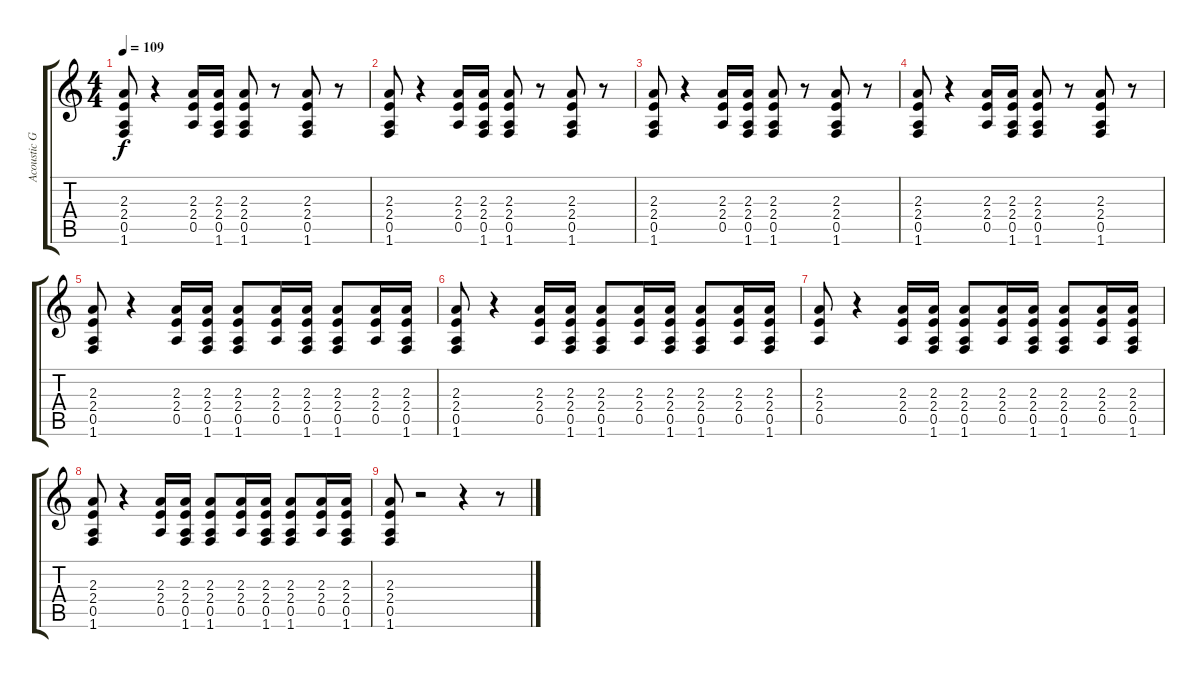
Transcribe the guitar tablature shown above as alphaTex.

\track ("Acoustic Guitar" "Acoustic G") {instrument acousticguitarnylon}
\staff {score tabs}
\tuning (E4 B3 G3 D3 A2 E2) {hide}
\ts (4 4)
\tempo 109
\clef g2
\ks c
(2.3 2.4 0.5 1.6).8{dy f} r.4 (2.3 2.4 0.5).16 (2.3 2.4 0.5 1.6).16 (2.3 2.4 0.5 1.6).8 r.8 (2.3 2.4 0.5 1.6).8 r.8 |
(2.3 2.4 0.5 1.6).8 r.4 (2.3 2.4 0.5).16 (2.3 2.4 0.5 1.6).16 (2.3 2.4 0.5 1.6).8 r.8 (2.3 2.4 0.5 1.6).8 r.8 |
(2.3 2.4 0.5 1.6).8 r.4 (2.3 2.4 0.5).16 (2.3 2.4 0.5 1.6).16 (2.3 2.4 0.5 1.6).8 r.8 (2.3 2.4 0.5 1.6).8 r.8 |
(2.3 2.4 0.5 1.6).8 r.4 (2.3 2.4 0.5).16 (2.3 2.4 0.5 1.6).16 (2.3 2.4 0.5 1.6).8 r.8 (2.3 2.4 0.5 1.6).8 r.8 |
(2.3 2.4 0.5 1.6).8 r.4 (2.3 2.4 0.5).16 (2.3 2.4 0.5 1.6).16 (2.3 2.4 0.5 1.6).8 (2.3 2.4 0.5).16 (2.3 2.4 0.5 1.6).16 (2.3 2.4 0.5 1.6).8 (2.3 2.4 0.5).16 (2.3 2.4 0.5 1.6).16 |
(2.3 2.4 0.5 1.6).8 r.4 (2.3 2.4 0.5).16 (2.3 2.4 0.5 1.6).16 (2.3 2.4 0.5 1.6).8 (2.3 2.4 0.5).16 (2.3 2.4 0.5 1.6).16 (2.3 2.4 0.5 1.6).8 (2.3 2.4 0.5).16 (2.3 2.4 0.5 1.6).16 |
(2.3 2.4 0.5).8 r.4 (2.3 2.4 0.5).16 (2.3 2.4 0.5 1.6).16 (2.3 2.4 0.5 1.6).8 (2.3 2.4 0.5).16 (2.3 2.4 0.5 1.6).16 (2.3 2.4 0.5 1.6).8 (2.3 2.4 0.5).16 (2.3 2.4 0.5 1.6).16 |
(2.3 2.4 0.5 1.6).8 r.4 (2.3 2.4 0.5).16 (2.3 2.4 0.5 1.6).16 (2.3 2.4 0.5 1.6).8 (2.3 2.4 0.5).16 (2.3 2.4 0.5 1.6).16 (2.3 2.4 0.5 1.6).8 (2.3 2.4 0.5).16 (2.3 2.4 0.5 1.6).16 |
(2.3 2.4 0.5 1.6).8 r.2 r.4 r.8
